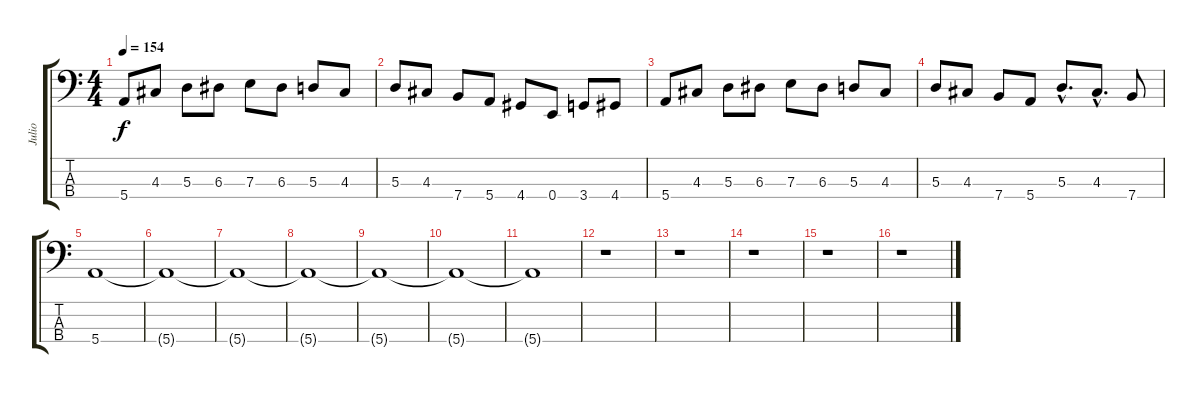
\track ("Julio" "Julio") {instrument electricbassfinger}
\staff {score tabs}
\tuning (G2 D2 A1 E1) {hide}
\ts (4 4)
\tempo 154
\clef f4
\ks c
5.4.8{dy f} 4.3.8 5.3.8 6.3.8 7.3.8 6.3.8 5.3.8 4.3.8 |
5.3.8 4.3.8 7.4.8 5.4.8 4.4.8 0.4.8 3.4.8 4.4.8 |
5.4.8 4.3.8 5.3.8 6.3.8 7.3.8 6.3.8 5.3.8 4.3.8 |
5.3.8 4.3.8 7.4.8 5.4.8 5.3{hac}.8{d} 4.3{hac}.8{d} 7.4.8 |
5.4.1 |
5.4{t}.1 |
5.4{t}.1 |
5.4{t}.1 |
5.4{t}.1 |
5.4{t}.1 |
5.4{t}.1 |
r.1 |
r.1 |
r.1 |
r.1 |
r.1
